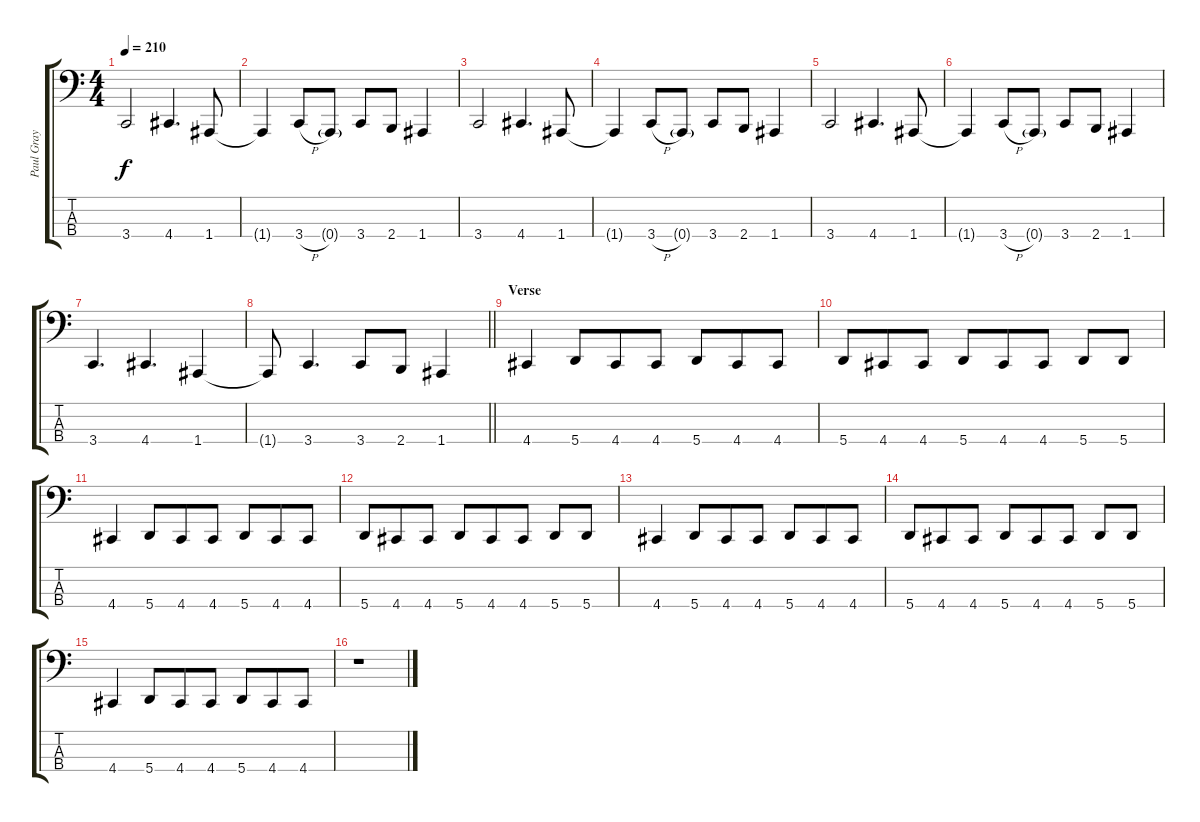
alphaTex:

\track ("Paul Gray" "Paul Gray") {instrument electricbassfinger}
\staff {score tabs}
\tuning (C2 G1 D1 A0) {hide}
\ts (4 4)
\tempo 210
\clef f4
\ks c
3.4.2{dy f} 4.4.4{d} 1.4.8 |
1.4{t}.4 3.4{h}.8 0.4{g}.8 3.4.8 2.4.8 1.4.4 |
3.4.2 4.4.4{d} 1.4.8 |
1.4{t}.4 3.4{h}.8 0.4{g}.8 3.4.8 2.4.8 1.4.4 |
3.4.2 4.4.4{d} 1.4.8 |
1.4{t}.4 3.4{h}.8 0.4{g}.8 3.4.8 2.4.8 1.4.4 |
3.4.4{d} 4.4.4{d} 1.4.4 |
\barLineRight lightlight
1.4{t}.8 3.4.4{d} 3.4.8 2.4.8 1.4.4 |
\section ("" "Verse")
4.4.4 5.4.8 4.4.8{beam merge} 4.4.8{beam split} 5.4.8{beam merge} 4.4.8 4.4.8 |
5.4.8 4.4.8{beam merge} 4.4.8{beam split} 5.4.8{beam merge} 4.4.8 4.4.8{beam split} 5.4.8 5.4.8 |
4.4.4 5.4.8 4.4.8{beam merge} 4.4.8{beam split} 5.4.8{beam merge} 4.4.8 4.4.8 |
5.4.8 4.4.8{beam merge} 4.4.8{beam split} 5.4.8{beam merge} 4.4.8 4.4.8{beam split} 5.4.8 5.4.8 |
4.4.4 5.4.8 4.4.8{beam merge} 4.4.8{beam split} 5.4.8{beam merge} 4.4.8 4.4.8 |
5.4.8 4.4.8{beam merge} 4.4.8{beam split} 5.4.8{beam merge} 4.4.8 4.4.8{beam split} 5.4.8 5.4.8 |
4.4.4 5.4.8 4.4.8{beam merge} 4.4.8{beam split} 5.4.8{beam merge} 4.4.8 4.4.8 |
r.1
